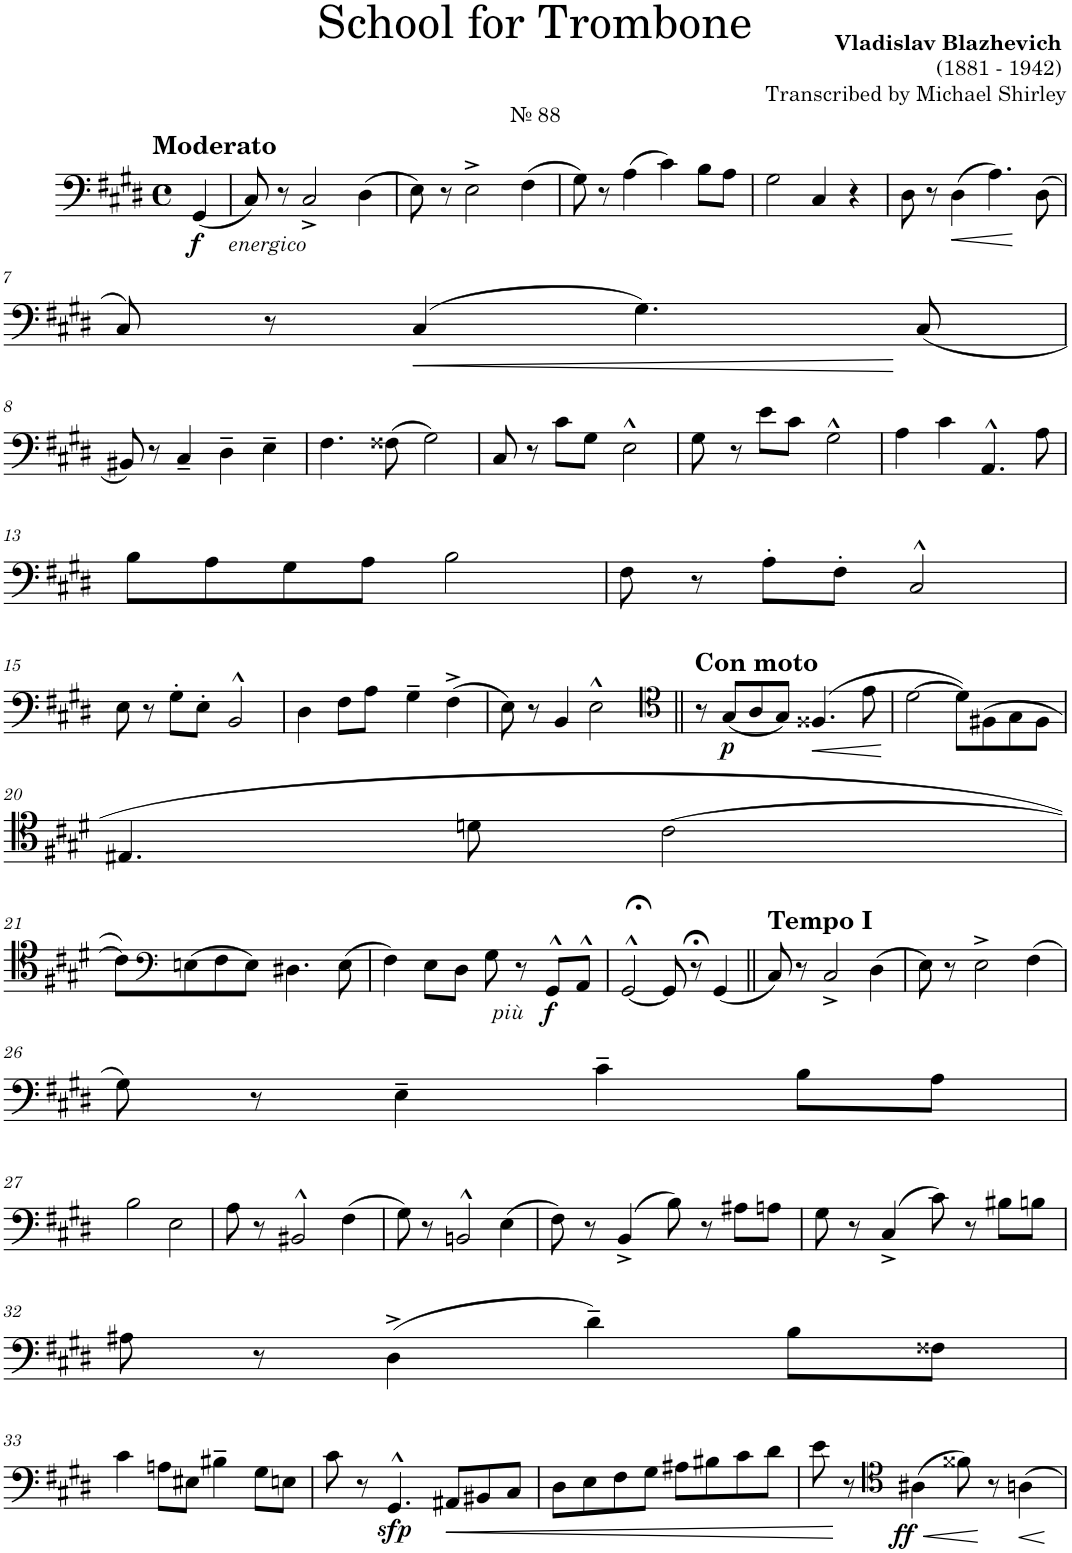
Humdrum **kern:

**kern	**dynam
*part1	*part1
*staff1	*staff1
*I"Trombone	*
*I'Tbn.	*
*clefF4	*
*k[f#c#g#d#]	*
*M4/4	*
*met(c)	*
=1	=1
!LO:TX:a:t=№ 88	!
!LO:TX:a:B:t=Moderato	!
!	!LO:DY:b
(4GG#/	f
=2	=2
!LO:TX:b:i:t=energico	!
8C#/)	.
8r	.
2C#^/	.
(4D#\	.
=3	=3
8E\)	.
8r	.
2E^\	.
(4F#\	.
=4	=4
8G#\)	.
8r	.
(4A\	.
4c#\)	.
8B\L	.
8A\J	.
=5	=5
2G#\	.
4C#/	.
4r	.
=6	=6
8D#\	.
8r	.
!	!LO:HP:b
(4D#\	<
4.A\)	.
(8D#\	[
!!LO:LB:g=z
=7	=7
8C#/)	.
8r	.
!	!LO:HP:b
(4C#/	<
4.G#\)	.
(8C#/	[
!!LO:LB:g=z
=8	=8
8BB#X/)	.
8r	.
4C#~/	.
4D#~\	.
4E~\	.
=9	=9
4.F#\	.
(8F##X\	.
2G#\)	.
=10	=10
8C#/	.
8r	.
8c#\L	.
8G#\J	.
2E^^\	.
=11	=11
8G#\	.
8r	.
8e\L	.
8c#\J	.
2G#^^\	.
=12	=12
4A\	.
4c#\	.
4.AA^^/	.
8A\	.
!!LO:LB:g=z
=13	=13
8B\L	.
8A\	.
8G#\	.
8A\J	.
2B\	.
=14	=14
8F#\	.
8r	.
8A'\L	.
8F#'\J	.
2C#^^/	.
!!LO:LB:g=z
=15	=15
8E\	.
8r	.
8G#'\L	.
8E'\J	.
2BB^^/	.
=16	=16
4D#\	.
8F#\L	.
8A\J	.
4G#~\	.
(4F#^\	.
=17	=17
8E\)	.
8r	.
4BB/	.
2E^^\	.
=18||	=18||
*clefC4	*
!LO:TX:a:B:t=Con moto	!
8r	.
!	!LO:DY:b
(8G#/L	p
8A/	.
8G#/J)	.
!	!LO:HP:b
(4.F##X/	<
8e\	.
.	[
=19	=19
[2d#\	.
8d#\L])	.
(8F#X\	.
8G#\	.
8F#\J	.
!!LO:LB:g=z
=20	=20
4.E#X/	.
8dn\	.
[2c#\	.
!!LO:LB:g=z
=21	=21
8c#\L])	.
*clefF4	*
(8En\	.
8F#\	.
8E\J)	.
4.D#X\	.
(8E\	.
=22	=22
4F#\)	.
8E\L	.
8D#\J	.
8G#\	.
!LO:TX:b:i:t=più	!
8r	.
!	!LO:DY:b
8GG#^^/L	f
8AA^^/J	.
=23	=23
[2GG#;<^^/	.
8GG#/]	.
8r;<	.
(4GG#/	.
=24||	=24||
!LO:TX:a:B:t=Tempo I	!
8C#/)	.
8r	.
2C#^/	.
(4D#\	.
=25	=25
8E\)	.
8r	.
2E^\	.
(4F#\	.
!!LO:LB:g=z
=26	=26
8G#\)	.
8r	.
4E~\	.
4c#~\	.
8B\L	.
8A\J	.
!!LO:LB:g=z
=27	=27
2B\	.
2E\	.
=28	=28
8A\	.
8r	.
2BB#X^^/	.
(4F#\	.
=29	=29
8G#\)	.
8r	.
2BBn^^/	.
(4E\	.
=30	=30
8F#\)	.
8r	.
(4BB^/	.
8B\)	.
8r	.
8A#X\L	.
8An\J	.
=31	=31
8G#\	.
8r	.
(4C#^/	.
8c#\)	.
8r	.
8B#X\L	.
8Bn\J	.
!!LO:LB:g=z
=32	=32
8A#X\	.
8r	.
(4D#^\	.
4d#~\)	.
8B\L	.
8F##X\J	.
!!LO:LB:g=z
=33	=33
4c#\	.
8An\L	.
8E#X\J	.
4B#X~\	.
8G#\L	.
8En\J	.
=34	=34
8c#\	.
8r	.
!	!LO:DY:b
4.GG#^^/	sfp
!	!LO:HP:b
8AA#X/L	<
8BB#X/	.
8C#/J	.
=35	=35
8D#\L	.
8E\	.
8F#\	.
8G#\J	.
8A#X\L	.
8B#X\	.
8c#\	.
8d#\J	.
=36	=36
8e\	.
8r	[
*clefC4	*
!	!LO:HP:b
!	!LO:DY:n=1:b
(4A#X\	< ff
8f##X\)	.
8r	[
4An\	.
=	=
*-	*-
